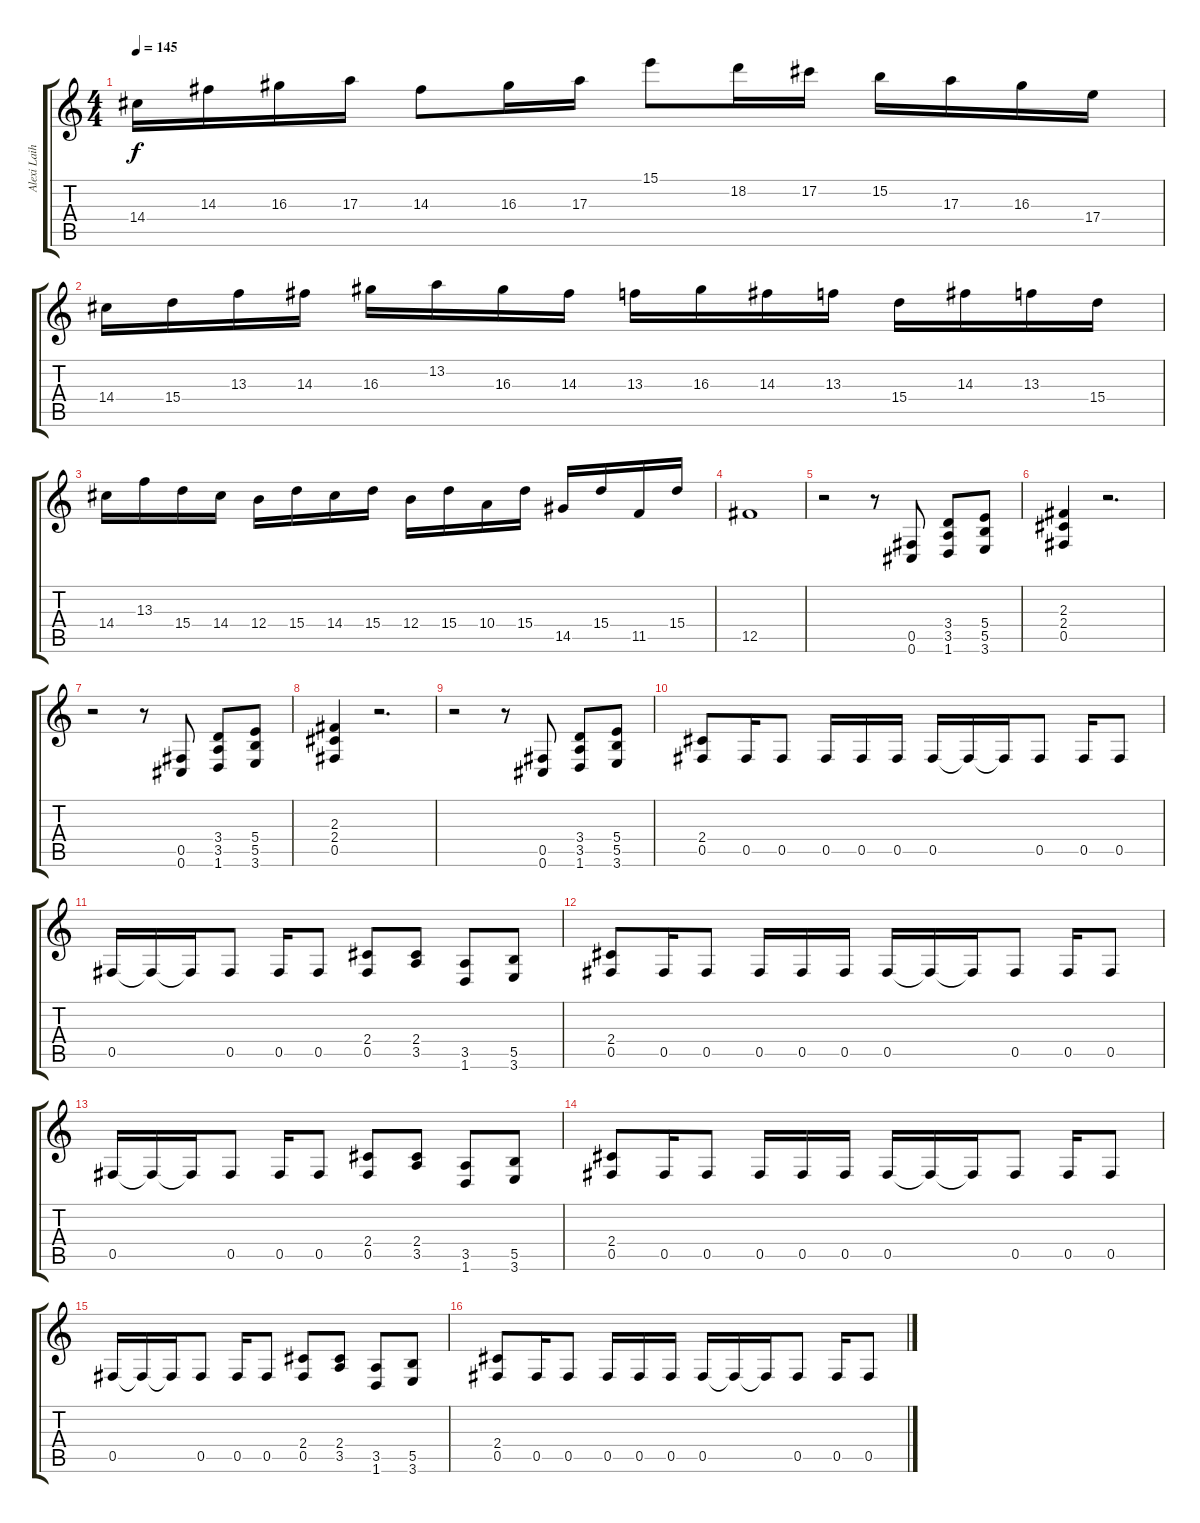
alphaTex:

\track ("Alexi Laiho" "Alexi Laih") {instrument distortionguitar}
\staff {score tabs}
\tuning (Db4 Ab3 E3 B2 Gb2 Db2) {hide}
\ts (4 4)
\tempo 145
\clef g2
\ks c
14.4.16{dy f} 14.3.16 16.3.16 17.3.16 14.3.8 16.3.16 17.3.16 15.1.8 18.2.16 17.2.16 15.2.16 17.3.16 16.3.16 17.4.16 |
14.4.16 15.4.16 13.3.16 14.3.16 16.3.16 13.2.16 16.3.16 14.3.16 13.3.16 16.3.16 14.3.16 13.3.16 15.4.16 14.3.16 13.3.16 15.4.16 |
14.4.16 13.3.16 15.4.16 14.4.16 12.4.16 15.4.16 14.4.16 15.4.16 12.4.16 15.4.16 10.4.16 15.4.16 14.5.16 15.4.16 11.5.16 15.4.16 |
12.5.1 |
r.2 r.8 (0.5 0.6).8 (3.4 3.5 1.6).8 (5.4 5.5 3.6).8 |
(2.3 2.4 0.5).4 r.2{d} |
r.2 r.8 (0.5 0.6).8 (3.4 3.5 1.6).8 (5.4 5.5 3.6).8 |
(2.3 2.4 0.5).4 r.2{d} |
r.2 r.8 (0.5 0.6).8 (3.4 3.5 1.6).8 (5.4 5.5 3.6).8 |
(2.4 0.5).8 0.5.16 0.5.8 0.5.16 0.5.16 0.5.16 0.5.16 0.5{t}.16 0.5{t}.16 0.5.8 0.5.16 0.5.8 |
0.5.16 0.5{t}.16 0.5{t}.16 0.5.8 0.5.16 0.5.8 (2.4 0.5).8 (2.4 3.5).8 (3.5 1.6).8 (5.5 3.6).8 |
(2.4 0.5).8 0.5.16 0.5.8 0.5.16 0.5.16 0.5.16 0.5.16 0.5{t}.16 0.5{t}.16 0.5.8 0.5.16 0.5.8 |
0.5.16 0.5{t}.16 0.5{t}.16 0.5.8 0.5.16 0.5.8 (2.4 0.5).8 (2.4 3.5).8 (3.5 1.6).8 (5.5 3.6).8 |
(2.4 0.5).8 0.5.16 0.5.8 0.5.16 0.5.16 0.5.16 0.5.16 0.5{t}.16 0.5{t}.16 0.5.8 0.5.16 0.5.8 |
0.5.16 0.5{t}.16 0.5{t}.16 0.5.8 0.5.16 0.5.8 (2.4 0.5).8 (2.4 3.5).8 (3.5 1.6).8 (5.5 3.6).8 |
(2.4 0.5).8 0.5.16 0.5.8 0.5.16 0.5.16 0.5.16 0.5.16 0.5{t}.16 0.5{t}.16 0.5.8 0.5.16 0.5.8
